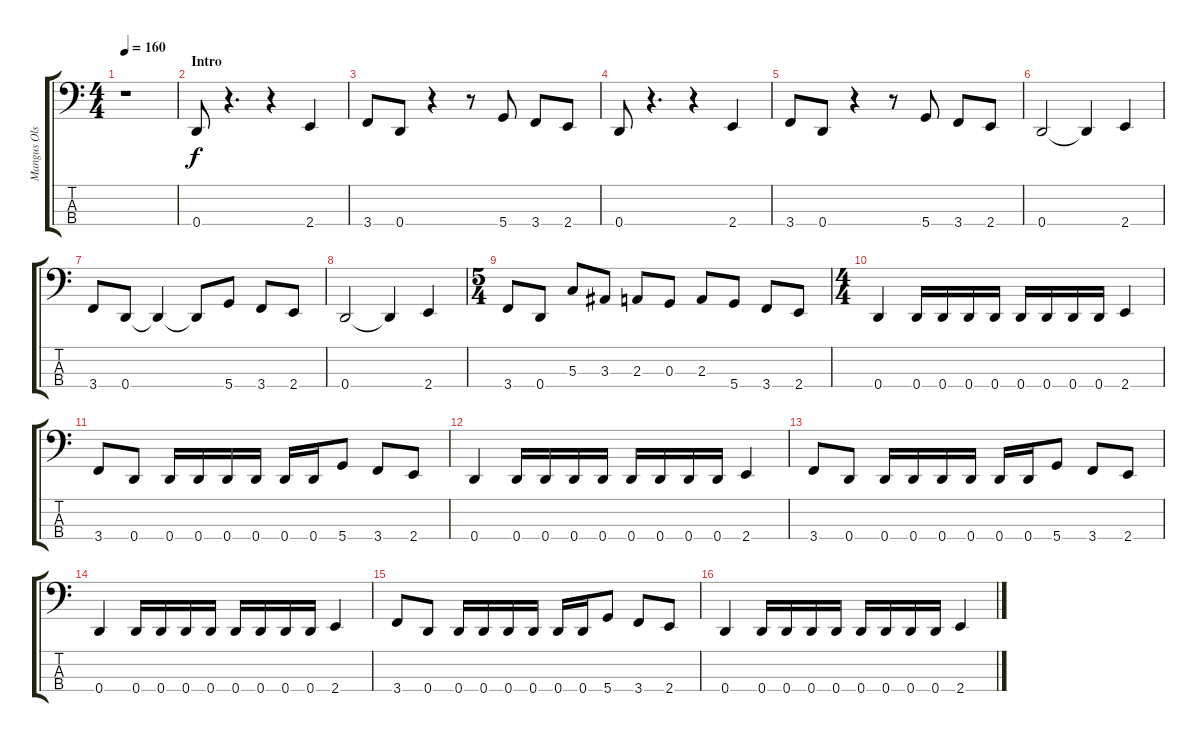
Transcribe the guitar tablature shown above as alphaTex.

\track ("Mangus Olsfelt" "Mangus Ols") {instrument electricbasspick}
\staff {score tabs}
\tuning (F2 C2 G1 D1) {hide}
\ts (4 4)
\tempo 160
\clef f4
\ks c
r.1{dy f instrument electricbasspick} |
\section ("" "Intro")
0.4.8 r.4{d} r.4 2.4.4 |
3.4.8 0.4.8 r.4 r.8 5.4.8 3.4.8 2.4.8 |
0.4.8 r.4{d} r.4 2.4.4 |
3.4.8 0.4.8 r.4 r.8 5.4.8 3.4.8 2.4.8 |
0.4.2 0.4{t}.4 2.4.4 |
3.4.8 0.4.8 0.4{t}.4 0.4{t}.8 5.4.8 3.4.8 2.4.8 |
0.4.2 0.4{t}.4 2.4.4 |
\ts (5 4)
3.4.8 0.4.8 5.3.8 3.3.8 2.3.8 0.3.8 2.3.8 5.4.8 3.4.8 2.4.8 |
\ts (4 4)
0.4.4 0.4.16 0.4.16 0.4.16 0.4.16 0.4.16 0.4.16 0.4.16 0.4.16 2.4.4 |
3.4.8 0.4.8 0.4.16 0.4.16 0.4.16 0.4.16 0.4.16 0.4.16 5.4.8 3.4.8 2.4.8 |
0.4.4 0.4.16 0.4.16 0.4.16 0.4.16 0.4.16 0.4.16 0.4.16 0.4.16 2.4.4 |
3.4.8 0.4.8 0.4.16 0.4.16 0.4.16 0.4.16 0.4.16 0.4.16 5.4.8 3.4.8 2.4.8 |
0.4.4 0.4.16 0.4.16 0.4.16 0.4.16 0.4.16 0.4.16 0.4.16 0.4.16 2.4.4 |
3.4.8 0.4.8 0.4.16 0.4.16 0.4.16 0.4.16 0.4.16 0.4.16 5.4.8 3.4.8 2.4.8 |
0.4.4 0.4.16 0.4.16 0.4.16 0.4.16 0.4.16 0.4.16 0.4.16 0.4.16 2.4.4
